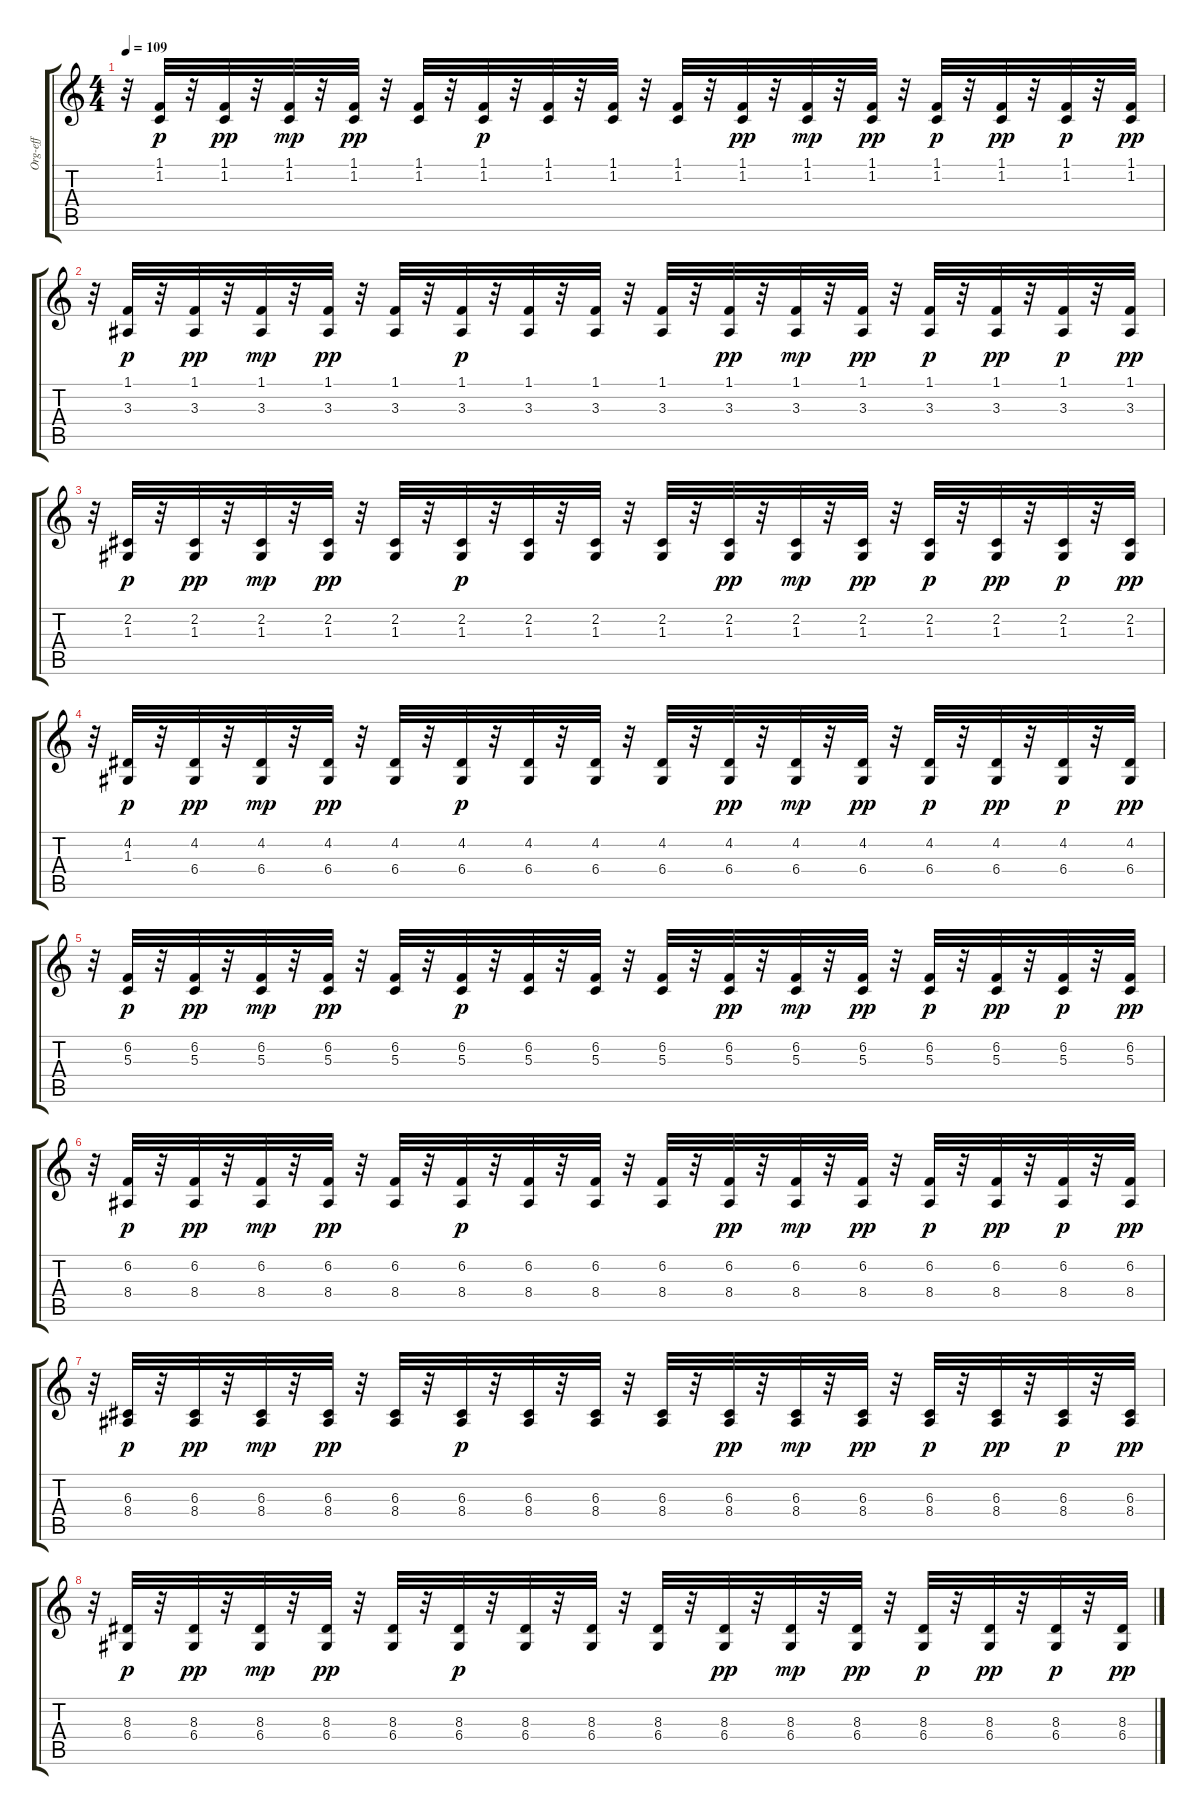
\track ("Org-eff" "Org-eff") {instrument lead8bassandlead}
\staff {score tabs}
\tuning (E4 B3 G3 D3 A2 E2) {hide}
\ts (4 4)
\tempo 109
\clef g2
\ks c
r.32{dy p} (1.1 1.2).32 r.32 (1.1 1.2).32{dy pp} r.32 (1.1 1.2).32{dy mp} r.32 (1.1 1.2).32{dy pp} r.32 (1.1 1.2).32 r.32 (1.1 1.2).32{dy p} r.32 (1.1 1.2).32 r.32 (1.1 1.2).32 r.32 (1.1 1.2).32 r.32 (1.1 1.2).32{dy pp} r.32 (1.1 1.2).32{dy mp} r.32 (1.1 1.2).32{dy pp} r.32 (1.1 1.2).32{dy p} r.32 (1.1 1.2).32{dy pp} r.32 (1.1 1.2).32{dy p} r.32 (1.1 1.2).32{dy pp} |
r.32 (1.1 3.3).32{dy p} r.32 (1.1 3.3).32{dy pp} r.32 (1.1 3.3).32{dy mp} r.32 (1.1 3.3).32{dy pp} r.32 (1.1 3.3).32 r.32 (1.1 3.3).32{dy p} r.32 (1.1 3.3).32 r.32 (1.1 3.3).32 r.32 (1.1 3.3).32 r.32 (1.1 3.3).32{dy pp} r.32 (1.1 3.3).32{dy mp} r.32 (1.1 3.3).32{dy pp} r.32 (1.1 3.3).32{dy p} r.32 (1.1 3.3).32{dy pp} r.32 (1.1 3.3).32{dy p} r.32 (1.1 3.3).32{dy pp} |
r.32 (2.2 1.3).32{dy p} r.32 (2.2 1.3).32{dy pp} r.32 (2.2 1.3).32{dy mp} r.32 (2.2 1.3).32{dy pp} r.32 (2.2 1.3).32 r.32 (2.2 1.3).32{dy p} r.32 (2.2 1.3).32 r.32 (2.2 1.3).32 r.32 (2.2 1.3).32 r.32 (2.2 1.3).32{dy pp} r.32 (2.2 1.3).32{dy mp} r.32 (2.2 1.3).32{dy pp} r.32 (2.2 1.3).32{dy p} r.32 (2.2 1.3).32{dy pp} r.32 (2.2 1.3).32{dy p} r.32 (2.2 1.3).32{dy pp} |
r.32 (4.2 1.3).32{dy p} r.32 (4.2 6.4).32{dy pp} r.32 (4.2 6.4).32{dy mp} r.32 (4.2 6.4).32{dy pp} r.32 (4.2 6.4).32 r.32 (4.2 6.4).32{dy p} r.32 (4.2 6.4).32 r.32 (4.2 6.4).32 r.32 (4.2 6.4).32 r.32 (4.2 6.4).32{dy pp} r.32 (4.2 6.4).32{dy mp} r.32 (4.2 6.4).32{dy pp} r.32 (4.2 6.4).32{dy p} r.32 (4.2 6.4).32{dy pp} r.32 (4.2 6.4).32{dy p} r.32 (4.2 6.4).32{dy pp} |
r.32 (6.2 5.3).32{dy p} r.32 (6.2 5.3).32{dy pp} r.32 (6.2 5.3).32{dy mp} r.32 (6.2 5.3).32{dy pp} r.32 (6.2 5.3).32 r.32 (6.2 5.3).32{dy p} r.32 (6.2 5.3).32 r.32 (6.2 5.3).32 r.32 (6.2 5.3).32 r.32 (6.2 5.3).32{dy pp} r.32 (6.2 5.3).32{dy mp} r.32 (6.2 5.3).32{dy pp} r.32 (6.2 5.3).32{dy p} r.32 (6.2 5.3).32{dy pp} r.32 (6.2 5.3).32{dy p} r.32 (6.2 5.3).32{dy pp} |
r.32 (6.2 8.4).32{dy p} r.32 (6.2 8.4).32{dy pp} r.32 (6.2 8.4).32{dy mp} r.32 (6.2 8.4).32{dy pp} r.32 (6.2 8.4).32 r.32 (6.2 8.4).32{dy p} r.32 (6.2 8.4).32 r.32 (6.2 8.4).32 r.32 (6.2 8.4).32 r.32 (6.2 8.4).32{dy pp} r.32 (6.2 8.4).32{dy mp} r.32 (6.2 8.4).32{dy pp} r.32 (6.2 8.4).32{dy p} r.32 (6.2 8.4).32{dy pp} r.32 (6.2 8.4).32{dy p} r.32 (6.2 8.4).32{dy pp} |
r.32 (6.3 8.4).32{dy p} r.32 (6.3 8.4).32{dy pp} r.32 (6.3 8.4).32{dy mp} r.32 (6.3 8.4).32{dy pp} r.32 (6.3 8.4).32 r.32 (6.3 8.4).32{dy p} r.32 (6.3 8.4).32 r.32 (6.3 8.4).32 r.32 (6.3 8.4).32 r.32 (6.3 8.4).32{dy pp} r.32 (6.3 8.4).32{dy mp} r.32 (6.3 8.4).32{dy pp} r.32 (6.3 8.4).32{dy p} r.32 (6.3 8.4).32{dy pp} r.32 (6.3 8.4).32{dy p} r.32 (6.3 8.4).32{dy pp} |
r.32 (8.3 6.4).32{dy p} r.32 (8.3 6.4).32{dy pp} r.32 (8.3 6.4).32{dy mp} r.32 (8.3 6.4).32{dy pp} r.32 (8.3 6.4).32 r.32 (8.3 6.4).32{dy p} r.32 (8.3 6.4).32 r.32 (8.3 6.4).32 r.32 (8.3 6.4).32 r.32 (8.3 6.4).32{dy pp} r.32 (8.3 6.4).32{dy mp} r.32 (8.3 6.4).32{dy pp} r.32 (8.3 6.4).32{dy p} r.32 (8.3 6.4).32{dy pp} r.32 (8.3 6.4).32{dy p} r.32 (8.3 6.4).32{dy pp}
